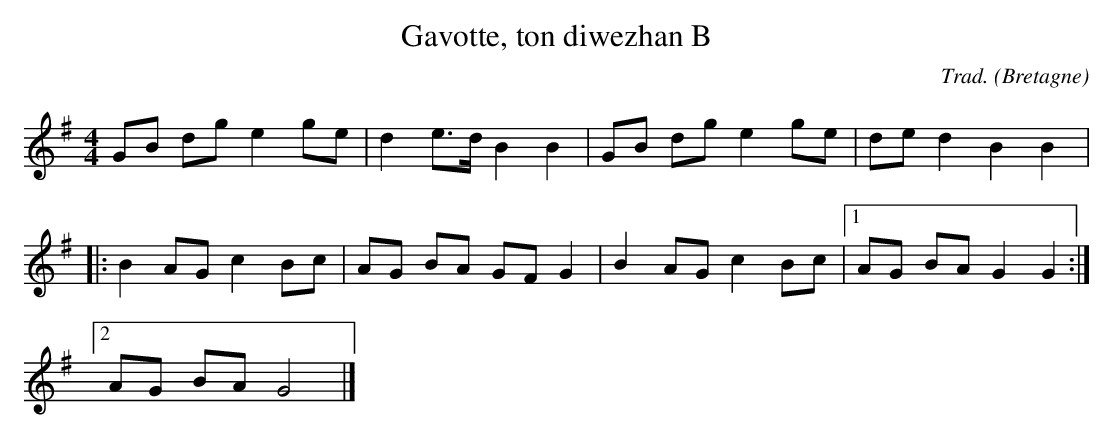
X:1
T:Gavotte, ton diwezhan B
C:Trad.
O:Bretagne
M:4/4
L:1/8
K:G
GB dg e2 ge | d2 e>d B2 B2 | GB dg e2 ge | de d2 B2 B2 |:
B2 AG c2 Bc | AG BA GF G2 | B2 AG c2 Bc |1 AG BA G2 G2 :|2
AG BA G4 |]
